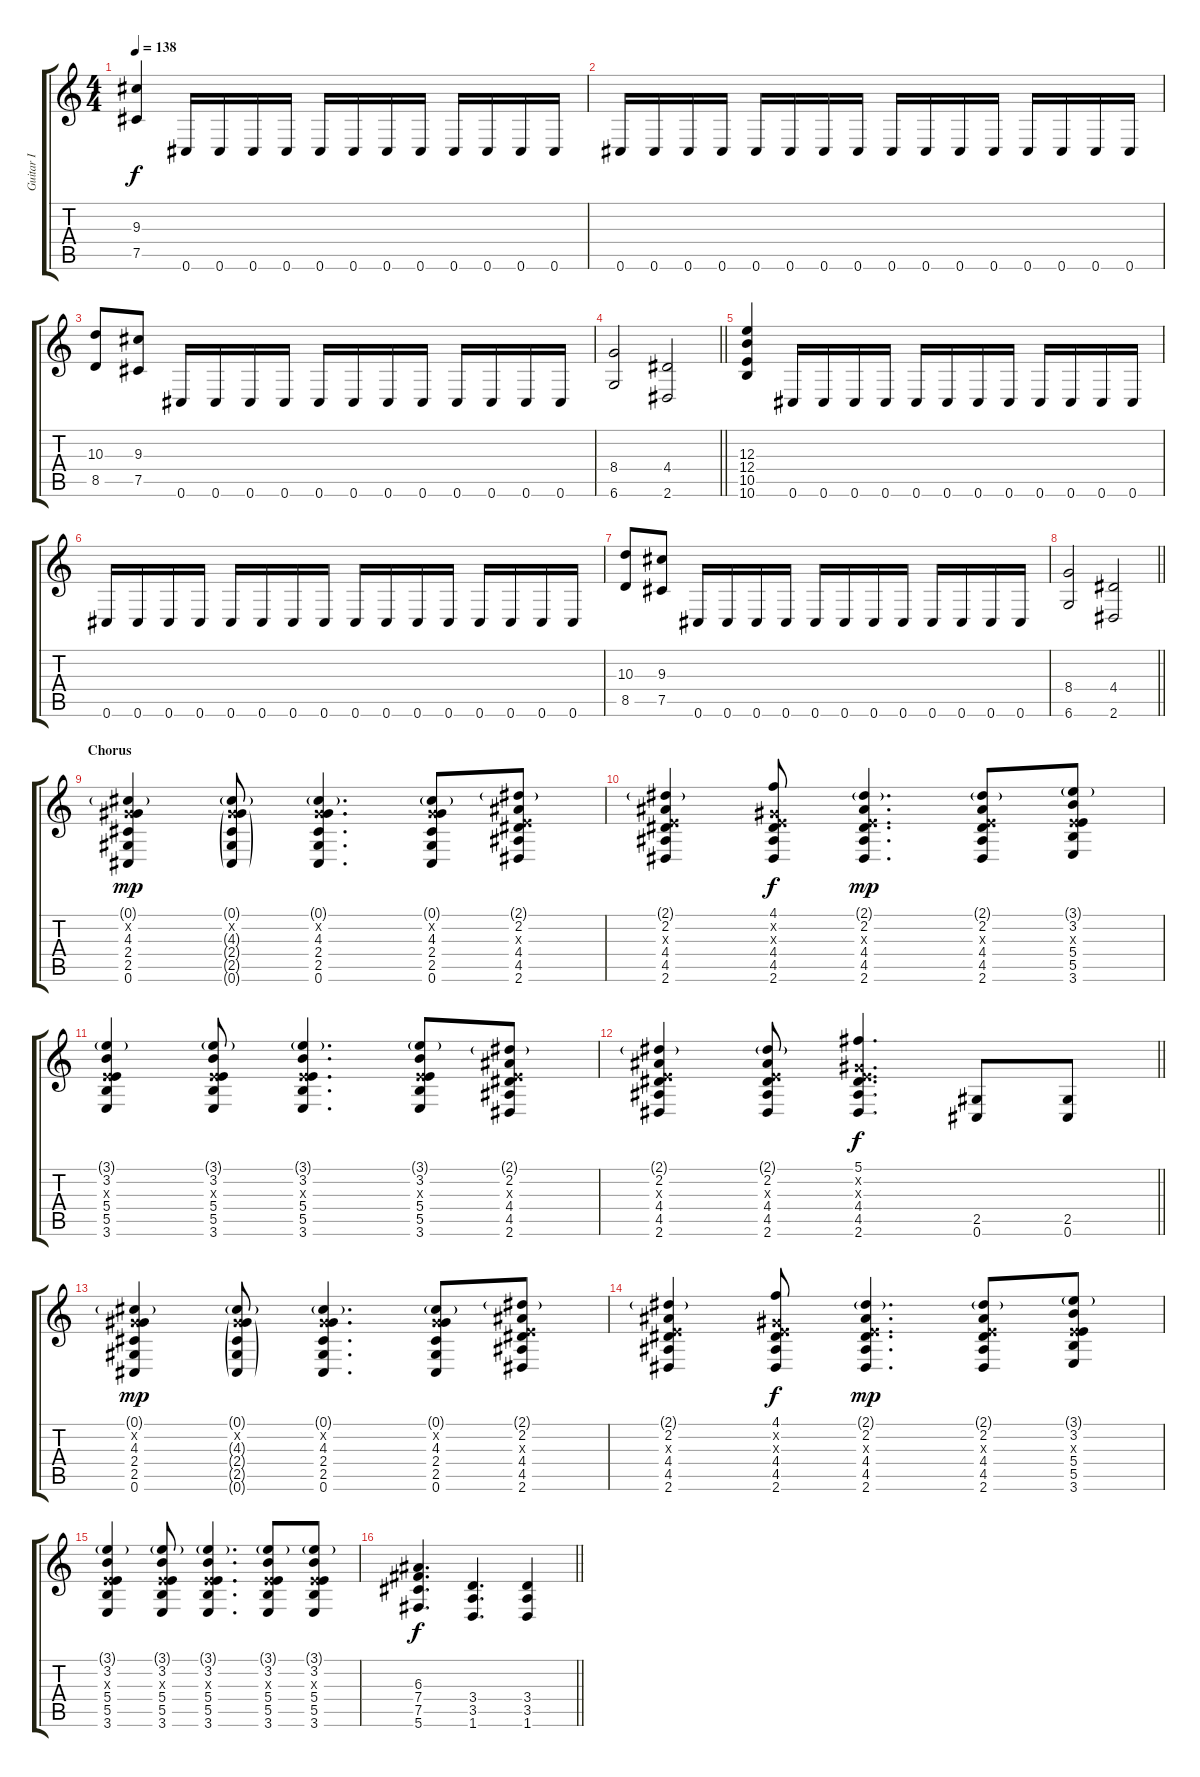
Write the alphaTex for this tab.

\track ("Guitar I" "Guitar I") {instrument distortionguitar}
\staff {score tabs}
\tuning (Db4 Ab3 E3 B2 Gb2 Db2) {hide}
\ts (4 4)
\section ("" "")
\tempo 138
\clef g2
\ks c
(9.3 7.5).4{dy f} 0.6.16 0.6.16 0.6.16 0.6.16 0.6.16 0.6.16 0.6.16 0.6.16 0.6.16 0.6.16 0.6.16 0.6.16 |
0.6.16 0.6.16 0.6.16 0.6.16 0.6.16 0.6.16 0.6.16 0.6.16 0.6.16 0.6.16 0.6.16 0.6.16 0.6.16 0.6.16 0.6.16 0.6.16 |
(10.3 8.5).8 (9.3 7.5).8 0.6.16 0.6.16 0.6.16 0.6.16 0.6.16 0.6.16 0.6.16 0.6.16 0.6.16 0.6.16 0.6.16 0.6.16 |
\barLineRight lightlight
(8.4 6.6).2 (4.4 2.6).2 |
\section ("" "")
(12.3 12.4 10.5 10.6).4 0.6.16 0.6.16 0.6.16 0.6.16 0.6.16 0.6.16 0.6.16 0.6.16 0.6.16 0.6.16 0.6.16 0.6.16 |
0.6.16 0.6.16 0.6.16 0.6.16 0.6.16 0.6.16 0.6.16 0.6.16 0.6.16 0.6.16 0.6.16 0.6.16 0.6.16 0.6.16 0.6.16 0.6.16 |
(10.3 8.5).8 (9.3 7.5).8 0.6.16 0.6.16 0.6.16 0.6.16 0.6.16 0.6.16 0.6.16 0.6.16 0.6.16 0.6.16 0.6.16 0.6.16 |
\barLineRight lightlight
(8.4 6.6).2 (4.4 2.6).2 |
\section ("" "Chorus")
(0.1{g} 0.2{x} 4.3 2.4 2.5 0.6).4{dy mp} (0.1{g} 0.2{x} 4.3{g} 2.4{g} 2.5{g} 0.6{g}).8 (0.1{g} 0.2{x} 4.3 2.4 2.5 0.6).4{d} (0.1{g} 0.2{x} 4.3 2.4 2.5 0.6).8 (2.1{g} 2.2 0.3{x} 4.4 4.5 2.6).8 |
(2.1{g} 2.2 0.3{x} 4.4 4.5 2.6).4 (4.1 0.2{x} 0.3{x} 4.4 4.5 2.6).8{dy f} (2.1{g} 2.2 0.3{x} 4.4 4.5 2.6).4{d dy mp} (2.1{g} 2.2 0.3{x} 4.4 4.5 2.6).8 (3.1{g} 3.2 0.3{x} 5.4 5.5 3.6).8 |
(3.1{g} 3.2 0.3{x} 5.4 5.5 3.6).4 (3.1{g} 3.2 0.3{x} 5.4 5.5 3.6).8 (3.1{g} 3.2 0.3{x} 5.4 5.5 3.6).4{d} (3.1{g} 3.2 0.3{x} 5.4 5.5 3.6).8 (2.1{g} 2.2 0.3{x} 4.4 4.5 2.6).8 |
\barLineRight lightlight
(2.1{g} 2.2 0.3{x} 4.4 4.5 2.6).4 (2.1{g} 2.2 0.3{x} 4.4 4.5 2.6).8 (5.1 0.2{x} 0.3{x} 4.4 4.5 2.6).4{d dy f} (2.5 0.6).8 (2.5 0.6).8 |
\section ("" "")
(0.1{g} 0.2{x} 4.3 2.4 2.5 0.6).4{dy mp} (0.1{g} 0.2{x} 4.3{g} 2.4{g} 2.5{g} 0.6{g}).8 (0.1{g} 0.2{x} 4.3 2.4 2.5 0.6).4{d} (0.1{g} 0.2{x} 4.3 2.4 2.5 0.6).8 (2.1{g} 2.2 0.3{x} 4.4 4.5 2.6).8 |
(2.1{g} 2.2 0.3{x} 4.4 4.5 2.6).4 (4.1 0.2{x} 0.3{x} 4.4 4.5 2.6).8{dy f} (2.1{g} 2.2 0.3{x} 4.4 4.5 2.6).4{d dy mp} (2.1{g} 2.2 0.3{x} 4.4 4.5 2.6).8 (3.1{g} 3.2 0.3{x} 5.4 5.5 3.6).8 |
(3.1{g} 3.2 0.3{x} 5.4 5.5 3.6).4 (3.1{g} 3.2 0.3{x} 5.4 5.5 3.6).8 (3.1{g} 3.2 0.3{x} 5.4 5.5 3.6).4{d} (3.1{g} 3.2 0.3{x} 5.4 5.5 3.6).8 (3.1{g} 3.2 0.3{x} 5.4 5.5 3.6).8 |
\barLineRight lightlight
(6.3 7.4 7.5 5.6).4{d dy f} (3.4 3.5 1.6).4{d} (3.4 3.5 1.6).4
